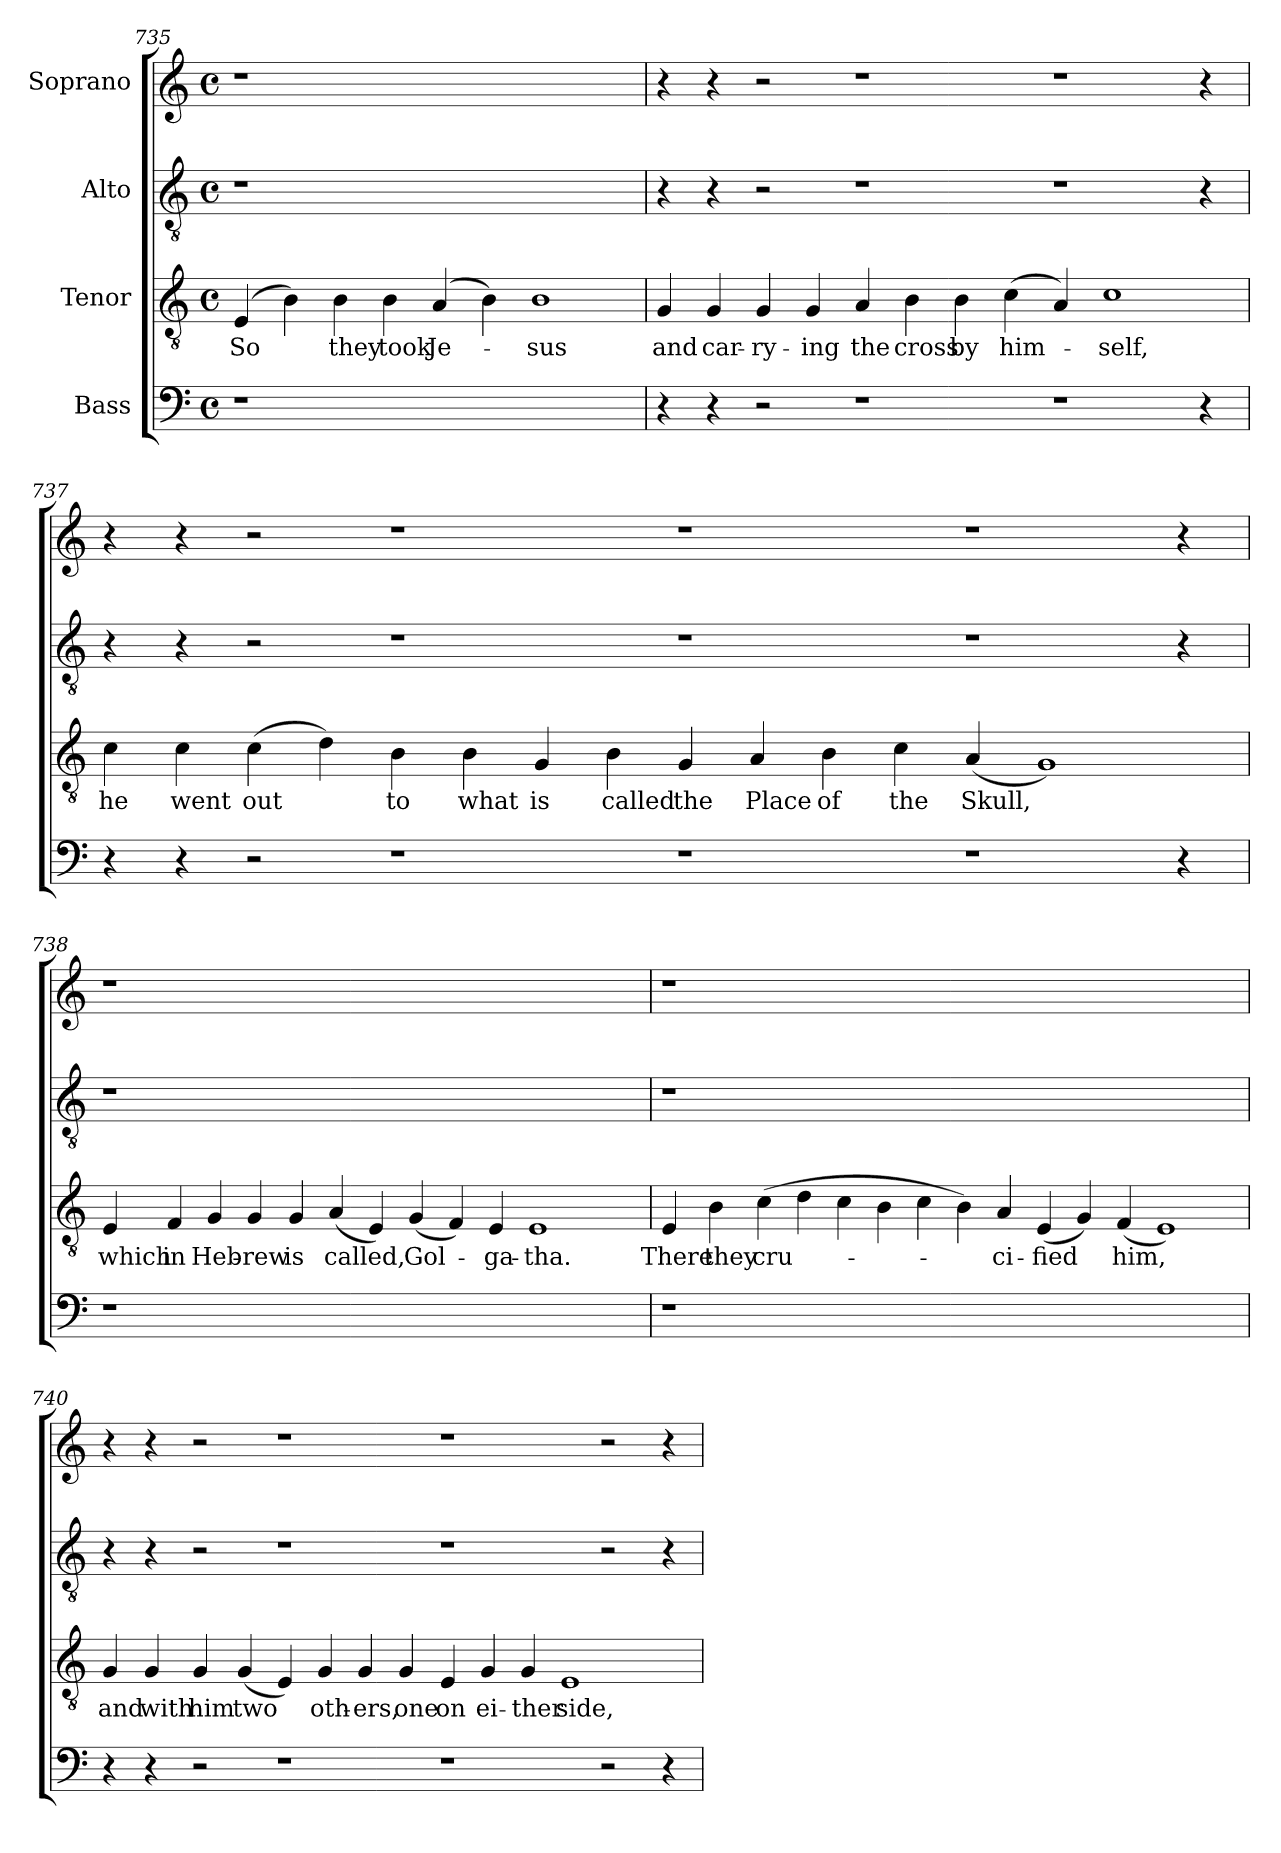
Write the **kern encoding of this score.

**kern	**kern	**text	**kern	**kern
*part4	*part3	*part3	*part2	*part1
*staff4	*staff3	*staff3	*staff2	*staff1
*I"Bass	*I"Tenor	*	*I"Alto	*I"Soprano
*clefF4	*clefGv2	*	*clefGv2	*clefG2
*	*ITrd7c12	*	*ITrd7c12	*
*k[]	*k[]	*	*k[]	*k[]
*C:	*C:	*	*C:	*C:
*M4/4	*M4/4	*	*M4/4	*M4/4
*met(c)	*met(c)	*	*met(c)	*met(c)
=735	=735	=735	=735	=735
!LO:N:vis=1	!	!	!	!
!	!	!LO:LY:b:color=#000000	!LO:N:vis=1	!LO:N:vis=1
1r	(4EEi/	So	1r	1r
.	4BBi\)	.	.	.
!	!	!LO:LY:b:color=#000000	!	!
.	4BBi\	they	.	.
!	!	!LO:LY:b:color=#000000	!	!
.	4BBi\	took	.	.
!	!	!LO:LY:b:color=#000000	!	!
1.ryy	(4AAi/	Je-	1.ryy	1.ryy
.	4BBi\)	.	.	.
!	!	!LO:LY:b:color=#000000	!	!
.	1BBi	-sus	.	.
!!LO:LB:g=z
=736	=736	=736	=736	=736
!	!	!LO:LY:b:color=#000000	!	!
4r	4GGi/	and	4r	4r
!	!	!LO:LY:b:color=#000000	!	!
4r	4GGi/	car-	4r	4r
!	!	!LO:LY:b:color=#000000	!	!
2r	4GGi/	-ry-	2r	2r
!	!	!LO:LY:b:color=#000000	!	!
.	4GGi/	-ing	.	.
!	!	!LO:LY:b:color=#000000	!	!
1r	4AAi/	the	1r	1r
!	!	!LO:LY:b:color=#000000	!	!
.	4BBi\	cross	.	.
!	!	!LO:LY:b:color=#000000	!	!
.	4BBi\	by	.	.
!	!	!LO:LY:b:color=#000000	!	!
.	(4Ci\	him-	.	.
1r	4AAi/)	.	1r	1r
!	!	!LO:LY:b:color=#000000	!	!
.	1Ci	-self,	.	.
4r	.	.	4r	4r
=737	=737	=737	=737	=737
!	!	!LO:LY:b:color=#000000	!	!
4r	4Ci\	he	4r	4r
!	!	!LO:LY:b:color=#000000	!	!
4r	4Ci\	went	4r	4r
!	!	!LO:LY:b:color=#000000	!	!
2r	(4Ci\	out	2r	2r
.	4Di\)	.	.	.
!	!	!LO:LY:b:color=#000000	!	!
1r	4BBi\	to	1r	1r
!	!	!LO:LY:b:color=#000000	!	!
.	4BBi\	what	.	.
!	!	!LO:LY:b:color=#000000	!	!
.	4GGi/	is	.	.
!	!	!LO:LY:b:color=#000000	!	!
.	4BBi\	called	.	.
!	!	!LO:LY:b:color=#000000	!	!
1r	4GGi/	the	1r	1r
!	!	!LO:LY:b:color=#000000	!	!
.	4AAi/	Place	.	.
!	!	!LO:LY:b:color=#000000	!	!
.	4BBi\	of	.	.
!	!	!LO:LY:b:color=#000000	!	!
.	4Ci\	the	.	.
!	!	!LO:LY:b:color=#000000	!	!
1r	(4AAi/	Skull,	1r	1r
.	1GGi)	.	.	.
4r	.	.	4r	4r
!!LO:LB:g=z
=738	=738	=738	=738	=738
!LO:N:vis=1	!	!	!	!
!	!	!LO:LY:b:color=#000000	!LO:N:vis=1	!LO:N:vis=1
1r	4EEi/	which	1r	1r
!	!	!LO:LY:b:color=#000000	!	!
.	4FFi/	in	.	.
!	!	!LO:LY:b:color=#000000	!	!
.	4GGi/	Heb-	.	.
!	!	!LO:LY:b:color=#000000	!	!
.	4GGi/	-rew	.	.
!	!	!LO:LY:b:color=#000000	!	!
0ryy	4GGi/	is	0ryy	0ryy
!	!	!LO:LY:b:color=#000000	!	!
.	(4AAi/	called,	.	.
.	4EEi/)	.	.	.
!	!	!LO:LY:b:color=#000000	!	!
.	(4GGi/	Gol-	.	.
.	4FFi/)	.	.	.
!	!	!LO:LY:b:color=#000000	!	!
.	4EEi/	-ga-	.	.
!	!	!LO:LY:b:color=#000000	!	!
.	1EEi	-tha.	.	.
2ryy	.	.	2ryy	2ryy
=739	=739	=739	=739	=739
!LO:N:vis=1	!	!	!	!
!	!	!LO:LY:b:color=#000000	!LO:N:vis=1	!LO:N:vis=1
1r	4EEi/	There	1r	1r
!	!	!LO:LY:b:color=#000000	!	!
.	4BBi\	they	.	.
!	!	!LO:LY:b:color=#000000	!	!
.	(4Ci\	cru-	.	.
.	4Di\	.	.	.
0.ryy	4Ci\	.	0.ryy	0.ryy
.	4BBi\	.	.	.
.	4Ci\	.	.	.
.	4BBi\)	.	.	.
!	!	!LO:LY:b:color=#000000	!	!
.	4AAi/	-ci-	.	.
!	!	!LO:LY:b:color=#000000	!	!
.	(4EEi/	-fied	.	.
.	4GGi/)	.	.	.
!	!	!LO:LY:b:color=#000000	!	!
.	(4FFi/	him,	.	.
.	1EEi)	.	.	.
!!LO:LB:g=z
=740	=740	=740	=740	=740
!	!	!LO:LY:b:color=#000000	!	!
4r	4GGi/	and	4r	4r
!	!	!LO:LY:b:color=#000000	!	!
4r	4GGi/	with	4r	4r
!	!	!LO:LY:b:color=#000000	!	!
2r	4GGi/	him	2r	2r
!	!	!LO:LY:b:color=#000000	!	!
.	(4GGi/	two	.	.
1r	4EEi/)	.	1r	1r
!	!	!LO:LY:b:color=#000000	!	!
.	4GGi/	oth-	.	.
!	!	!LO:LY:b:color=#000000	!	!
.	4GGi/	-ers,	.	.
!	!	!LO:LY:b:color=#000000	!	!
.	4GGi/	one	.	.
!	!	!LO:LY:b:color=#000000	!	!
1r	4EEi/	on	1r	1r
!	!	!LO:LY:b:color=#000000	!	!
.	4GGi/	ei-	.	.
!	!	!LO:LY:b:color=#000000	!	!
.	4GGi/	-ther	.	.
!	!	!LO:LY:b:color=#000000	!	!
.	1EEi	side,	.	.
2r	.	.	2r	2r
4r	.	.	4r	4r
=	=	=	=	=
*-	*-	*-	*-	*-
